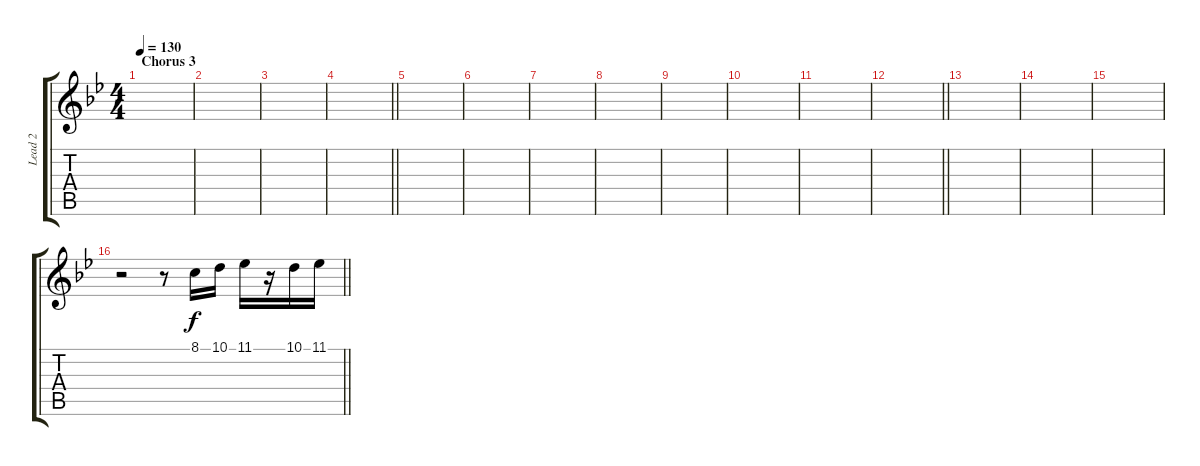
\track ("Lead 2" "Lead 2") {instrument lead1square}
\staff {score tabs}
\tuning (E4 B3 G3 D3 A2 E2) {hide}
\ts (4 4)
\section ("" "Chorus 3")
\tempo 130
\clef g2
\ks bb
|
|
|
\barLineRight lightlight
|
|
|
|
|
|
|
|
\barLineRight lightlight
|
|
|
|
\barLineRight lightlight
r.2 r.8 8.1.16 10.1.16 11.1.16 r.16 10.1.16 11.1.16
